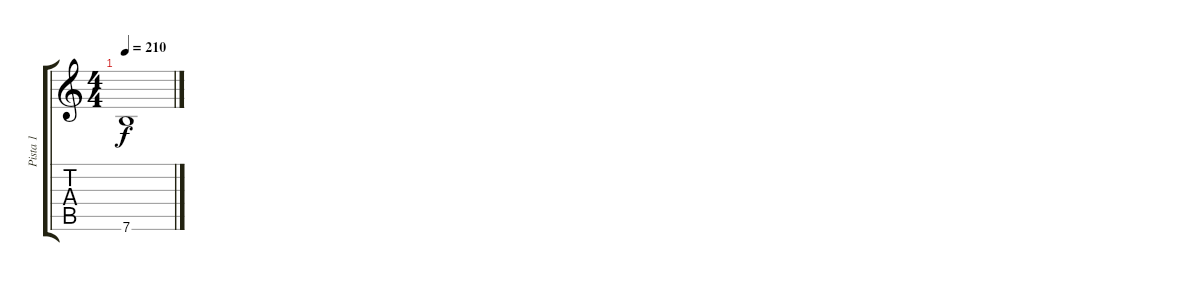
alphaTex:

\track ("Pista 1" "Pista 1") {instrument overdrivenguitar}
\staff {score tabs}
\tuning (E4 B3 G3 D3 A2 E2) {hide}
\ts (4 4)
\tempo 210
\clef g2
\ks c
7.6{t}.1{dy f}
